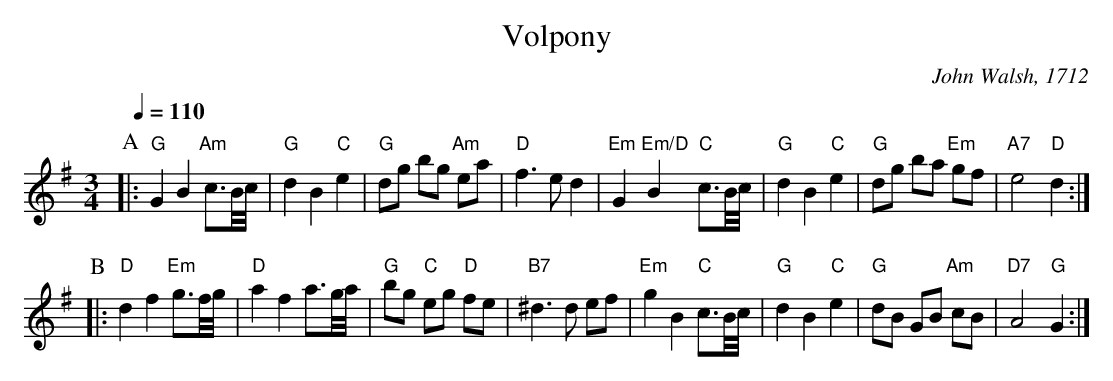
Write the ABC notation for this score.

X:1
T:Volpony
C:John Walsh, 1712
M:3/4
K:G
Q:1/4=110
M:3/4
L:1/8
K:G
P:A
|: "G"G2 B2 "Am"c3/B//c// | "G"d2 B2 "C"e2 | "G"dg bg "Am"ea | "D"f3 e d2 |\
"Em"G2 "Em/D"B2 "C"c3/B//c// | "G"d2 B2 "C"e2 | "G"dg ba "Em"gf | "A7"e4 "D"d2 :|
P:B
|: "D"d2 f2 "Em"g3/f//g// | "D"a2 f2 a3/g//a// | "G"bg "C"eg "D"fe | "B7"^d3d ef |\
"Em"g2B2 "C"c3/B//c// | "G"d2B2 "C"e2 | "G"dB GB "Am"cB | "D7"A4 "G"G2 :|
